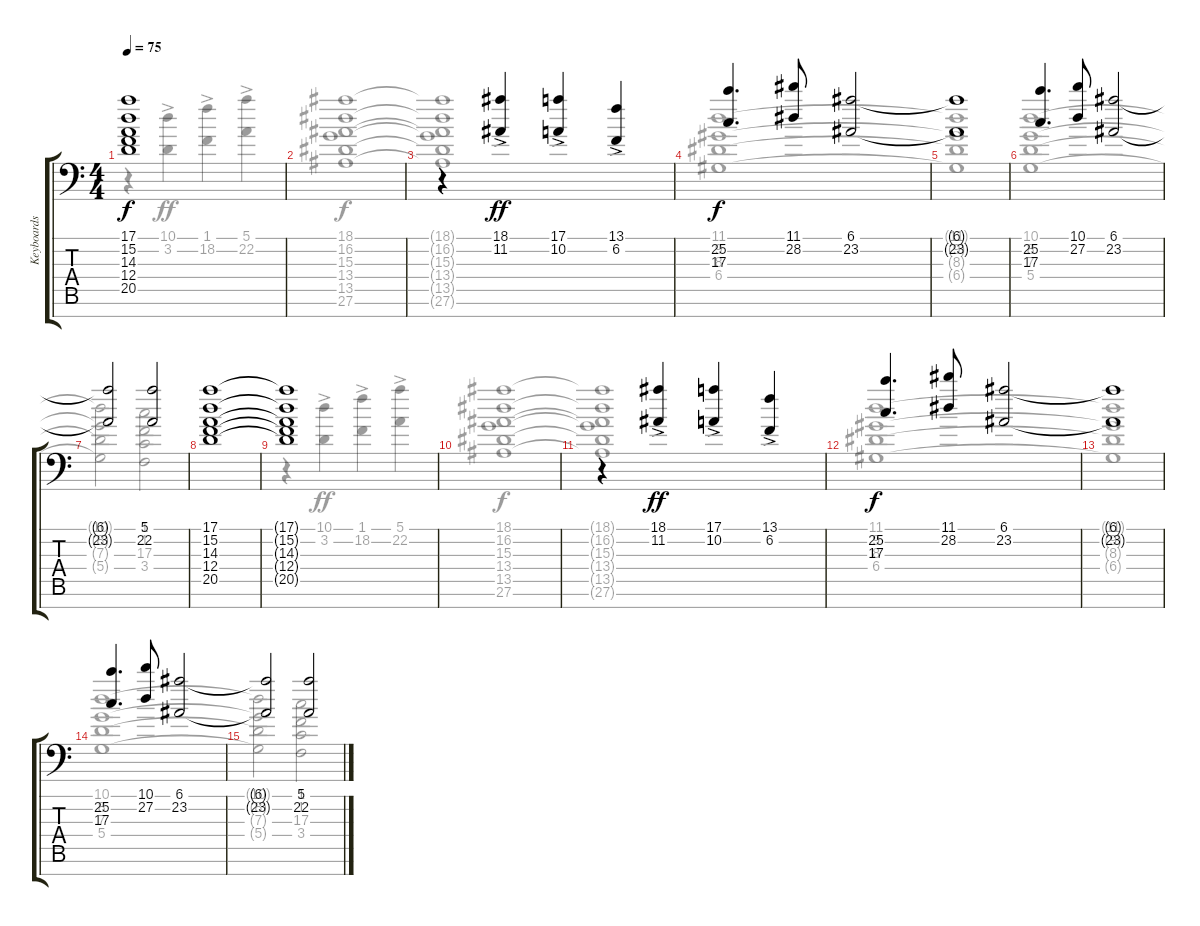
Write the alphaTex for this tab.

\track ("Keyboards" "Keyboards") {instrument choiraahs}
\staff {score tabs}
\tuning (E4 B3 G3 D3 A2 E2 C-1) {hide}
\voice
\ts (4 4)
\tempo 75
\clef f4
\ks c
(17.1{t} 15.2{t} 14.3{t} 12.4{t} 20.5{t}).1{dy f} |
|
r.4 (18.1{ac} 11.2).4{dy ff} (17.1{ac} 10.2).4 (13.1{ac} 6.2).4 |
(25.2 17.3).4{d dy f} (11.1 28.2).8 (6.1 23.2).2 |
(6.1{t} 23.2{t}).1 |
(25.2 17.3).4{d} (10.1 27.2).8 (6.1 23.2).2 |
(6.1{t} 23.2{t}).2 (5.1 22.2).2 |
(17.1 15.2 14.3 12.4 20.5).1 |
(17.1{t} 15.2{t} 14.3{t} 12.4{t} 20.5{t}).1 |
|
r.4 (18.1{ac} 11.2).4{dy ff} (17.1{ac} 10.2).4 (13.1{ac} 6.2).4 |
(25.2 17.3).4{d dy f} (11.1 28.2).8 (6.1 23.2).2 |
(6.1{t} 23.2{t}).1 |
(25.2 17.3).4{d} (10.1 27.2).8 (6.1 23.2).2 |
(6.1{t} 23.2{t}).2 (5.1 22.2).2
\voice
\clef f4
\ottava regular
\simile none
\ks c
r.4{dy ff} (10.1{ac} 3.2).4 (1.1{ac} 18.2).4 (5.1{ac} 22.2).4 |
(18.1 16.2 15.3 13.4 13.5 27.6).1{dy f} |
(18.1{t} 16.2{t} 15.3{t} 13.4{t} 13.5{t} 27.6{t}).1 |
(11.1 9.2 8.3 6.4).1 |
(11.1{t} 9.2{t} 8.3{t} 6.4{t}).1 |
(10.1 8.2 7.3 5.4).1 |
(10.1{t} 8.2{t} 7.3{t} 5.4{t}).2 (1.1 1.2 17.3 3.4).2 |
|
r.4 (10.1{ac} 3.2).4{dy ff} (1.1{ac} 18.2).4 (5.1{ac} 22.2).4 |
(18.1 16.2 15.3 13.4 13.5 27.6).1{dy f} |
(18.1{t} 16.2{t} 15.3{t} 13.4{t} 13.5{t} 27.6{t}).1 |
(11.1 9.2 8.3 6.4).1 |
(11.1{t} 9.2{t} 8.3{t} 6.4{t}).1 |
(10.1 8.2 7.3 5.4).1 |
(10.1{t} 8.2{t} 7.3{t} 5.4{t}).2 (1.1 1.2 17.3 3.4).2
